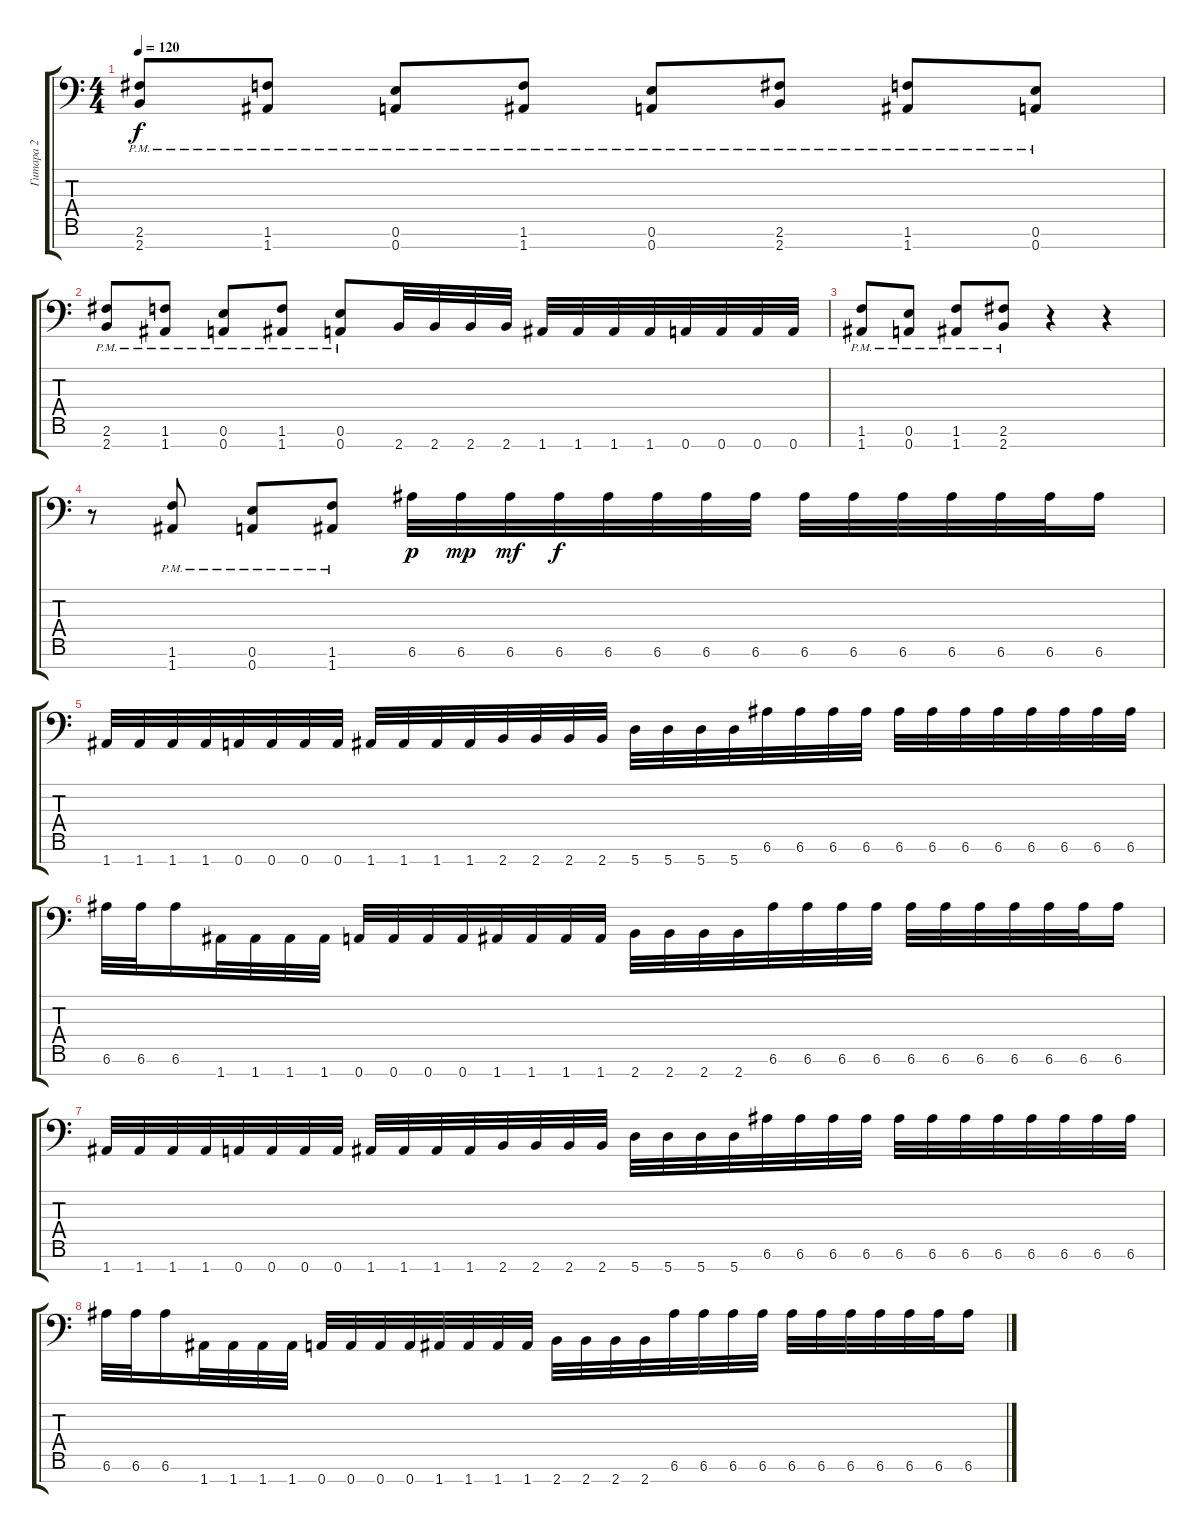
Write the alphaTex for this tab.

\track ("Гитара 2" "Гитара 2") {instrument distortionguitar}
\staff {score tabs}
\tuning (E4 B3 G3 D3 A2 E2 A1) {hide}
\ts (4 4)
\tempo 120
\clef f4
\ks c
(2.6{pm} 2.7{pm}).8{dy f} (1.6{pm} 1.7{pm}).8 (0.6{pm} 0.7{pm}).8 (1.6{pm} 1.7{pm}).8 (0.6{pm} 0.7{pm}).8 (2.6{pm} 2.7{pm}).8 (1.6{pm} 1.7{pm}).8 (0.6{pm} 0.7{pm}).8 |
(2.6{pm} 2.7{pm}).8 (1.6{pm} 1.7{pm}).8 (0.6{pm} 0.7{pm}).8 (1.6{pm} 1.7{pm}).8 (0.6{pm} 0.7{pm}).8 2.7.32 2.7.32 2.7.32 2.7.32 1.7.32 1.7.32 1.7.32 1.7.32 0.7.32 0.7.32 0.7.32 0.7.32 |
(1.6{pm} 1.7{pm}).8 (0.6{pm} 0.7{pm}).8 (1.6{pm} 1.7{pm}).8 (2.6{pm} 2.7{pm}).8 r.4 r.4 |
r.8 (1.6{pm} 1.7{pm}).8 (0.6{pm} 0.7{pm}).8 (1.6{pm} 1.7{pm}).8 6.6.32{dy p} 6.6.32{dy mp} 6.6.32{dy mf} 6.6.32{dy f} 6.6.32 6.6.32 6.6.32 6.6.32 6.6.32 6.6.32 6.6.32 6.6.32 6.6.32 6.6.32 6.6.16 |
1.7.32 1.7.32 1.7.32 1.7.32 0.7.32 0.7.32 0.7.32 0.7.32 1.7.32 1.7.32 1.7.32 1.7.32 2.7.32 2.7.32 2.7.32 2.7.32 5.7.32 5.7.32 5.7.32 5.7.32 6.6.32 6.6.32 6.6.32 6.6.32 6.6.32 6.6.32 6.6.32 6.6.32 6.6.32 6.6.32 6.6.32 6.6.32 |
6.6.32 6.6.32 6.6.16 1.7.32 1.7.32 1.7.32 1.7.32 0.7.32 0.7.32 0.7.32 0.7.32 1.7.32 1.7.32 1.7.32 1.7.32 2.7.32 2.7.32 2.7.32 2.7.32 6.6.32 6.6.32 6.6.32 6.6.32 6.6.32 6.6.32 6.6.32 6.6.32 6.6.32 6.6.32 6.6.16 |
1.7.32 1.7.32 1.7.32 1.7.32 0.7.32 0.7.32 0.7.32 0.7.32 1.7.32 1.7.32 1.7.32 1.7.32 2.7.32 2.7.32 2.7.32 2.7.32 5.7.32 5.7.32 5.7.32 5.7.32 6.6.32 6.6.32 6.6.32 6.6.32 6.6.32 6.6.32 6.6.32 6.6.32 6.6.32 6.6.32 6.6.32 6.6.32 |
6.6.32 6.6.32 6.6.16 1.7.32 1.7.32 1.7.32 1.7.32 0.7.32 0.7.32 0.7.32 0.7.32 1.7.32 1.7.32 1.7.32 1.7.32 2.7.32 2.7.32 2.7.32 2.7.32 6.6.32 6.6.32 6.6.32 6.6.32 6.6.32 6.6.32 6.6.32 6.6.32 6.6.32 6.6.32 6.6.16
